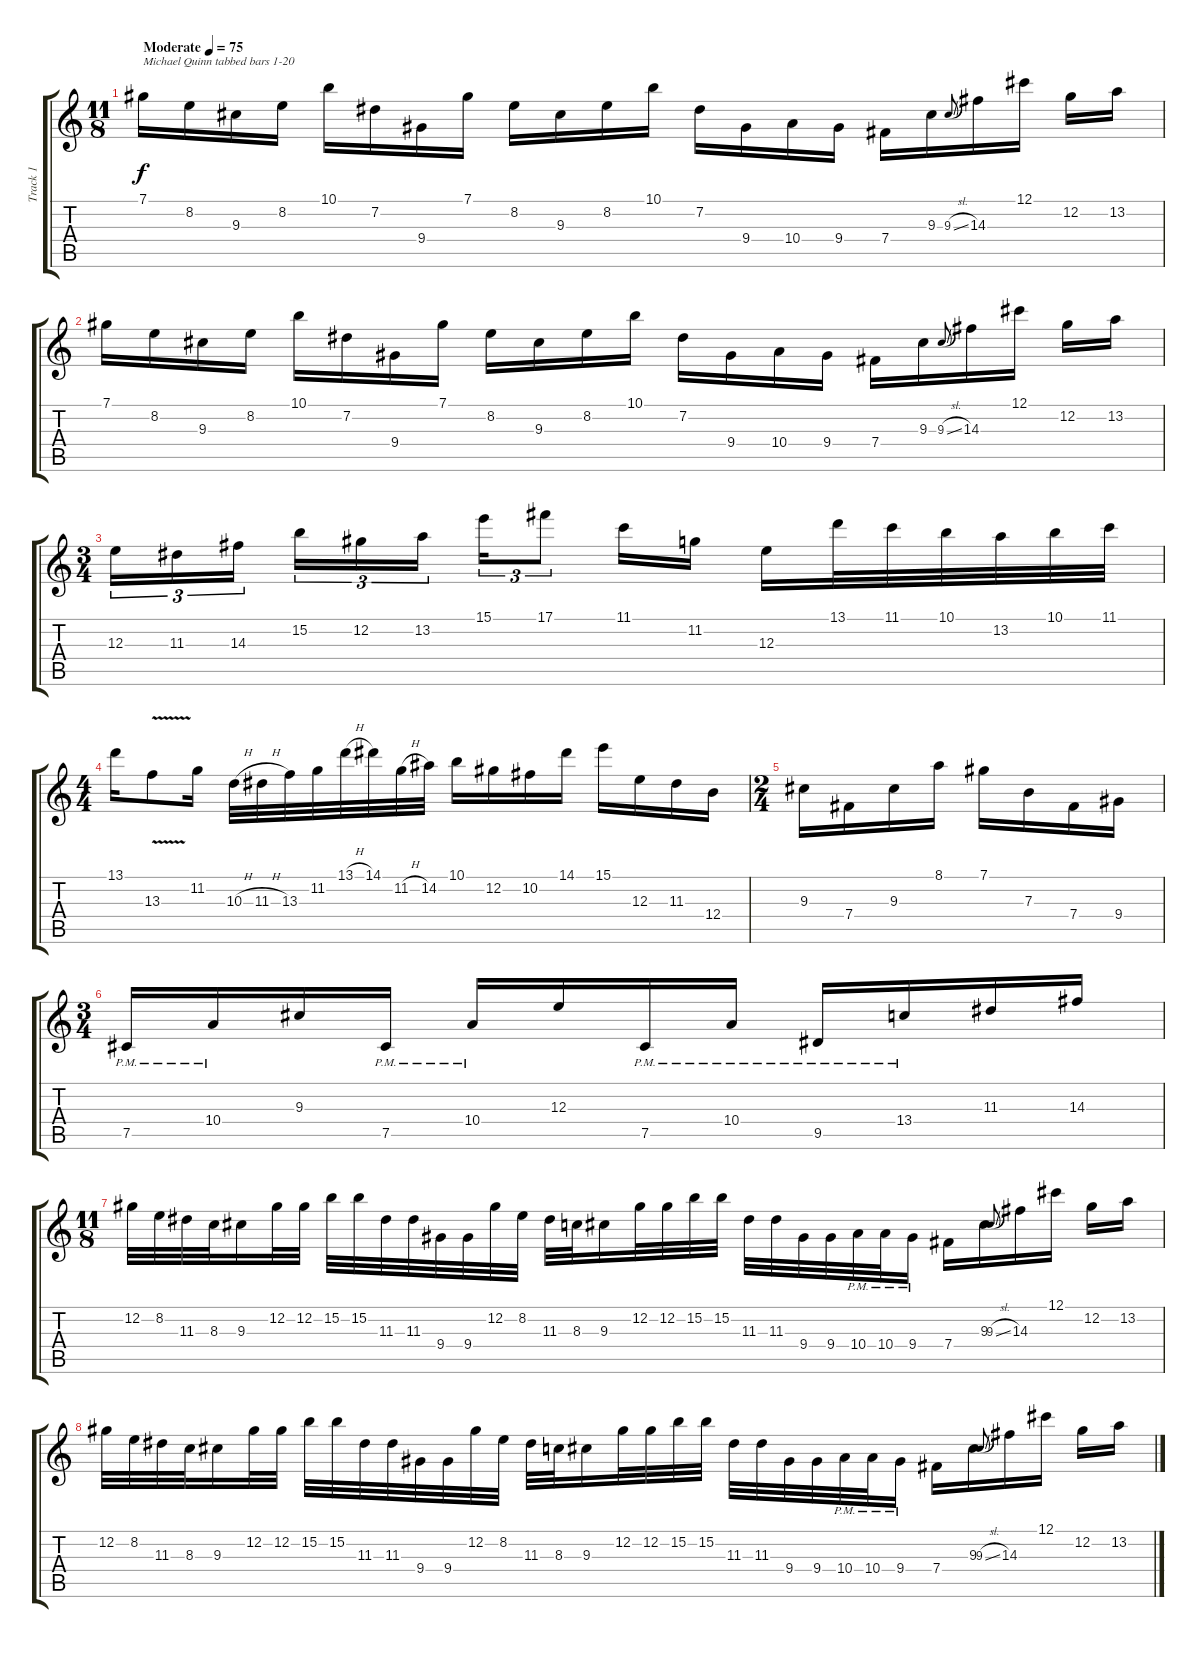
\track ("Track 1" "Track 1") {instrument overdrivenguitar}
\staff {score tabs}
\tuning (Db4 Ab3 E3 B2 Gb2 Db2) {hide}
\ts (11 8)
\tempo (75 "Moderate")
\clef g2
\ks c
7.1.16{txt "Michael Quinn tabbed bars 1-20" dy f instrument overdrivenguitar} 8.2.16 9.3.16 8.2.16 10.1.16 7.2.16 9.4.16 7.1.16 8.2.16 9.3.16 8.2.16 10.1.16 7.2.16 9.4.16 10.4.16 9.4.16 7.4.16 9.3.16 9.3{sl}.8{gr onbeat} 14.3.16 12.1.16 12.2.16 13.2.16 |
7.1.16 8.2.16 9.3.16 8.2.16 10.1.16 7.2.16 9.4.16 7.1.16 8.2.16 9.3.16 8.2.16 10.1.16 7.2.16 9.4.16 10.4.16 9.4.16 7.4.16 9.3.16 9.3{sl}.8{gr onbeat} 14.3.16 12.1.16 12.2.16 13.2.16 |
\ts (3 4)
12.3.16{tu (3 2)} 11.3.16{tu (3 2)} 14.3.16{tu (3 2) beam splitsecondary} 15.2.16{tu (3 2)} 12.2.16{tu (3 2)} 13.2.16{tu (3 2)} 15.1.16{tu (3 2)} 17.1.8{tu (3 2)} 11.1.16 11.2.16 12.3.16 13.1.32 11.1.32 10.1.32 13.2.32 10.1.32 11.1.32 |
\ts (4 4)
13.1.16 13.3{v}.8 11.2.16 10.3{h}.32 11.3{h}.32 13.3.32 11.2.32 13.1{h}.32 14.1.32 11.2{h}.32 14.2.32 10.1.16 12.2.16 10.2.16 14.1.16 15.1.16 12.3.16 11.3.16 12.4.16 |
\ts (2 4)
9.3.16 7.4.16 9.3.16 8.1.16 7.1.16 7.3.16 7.4.16 9.4.16 |
\ts (3 4)
7.5{pm}.16 10.4{pm}.16 9.3.16 7.5{pm}.16 10.4{pm}.16 12.3.16 7.5{pm}.16 10.4{pm}.16 9.5{pm}.16 13.4{pm}.16 11.3.16 14.3.16 |
\ts (11 8)
12.2.32 8.2.32 11.3.32 8.3.32 9.3.16 12.2.32 12.2.32 15.2.32 15.2.32 11.3.32 11.3.32 9.4.32 9.4.32 12.2.32 8.2.32 11.3.32 8.3.32 9.3.16 12.2.32 12.2.32 15.2.32 15.2.32 11.3.32 11.3.32 9.4.32 9.4.32 10.4{pm}.32 10.4{pm}.32 9.4{pm}.16 7.4.16 9.3.16 9.3{sl}.8{gr onbeat} 14.3.16 12.1.16 12.2.16 13.2.16 |
12.2.32 8.2.32 11.3.32 8.3.32 9.3.16 12.2.32 12.2.32 15.2.32 15.2.32 11.3.32 11.3.32 9.4.32 9.4.32 12.2.32 8.2.32 11.3.32 8.3.32 9.3.16 12.2.32 12.2.32 15.2.32 15.2.32 11.3.32 11.3.32 9.4.32 9.4.32 10.4{pm}.32 10.4{pm}.32 9.4{pm}.16 7.4.16 9.3.16 9.3{sl}.8{gr onbeat} 14.3.16 12.1.16 12.2.16 13.2.16
